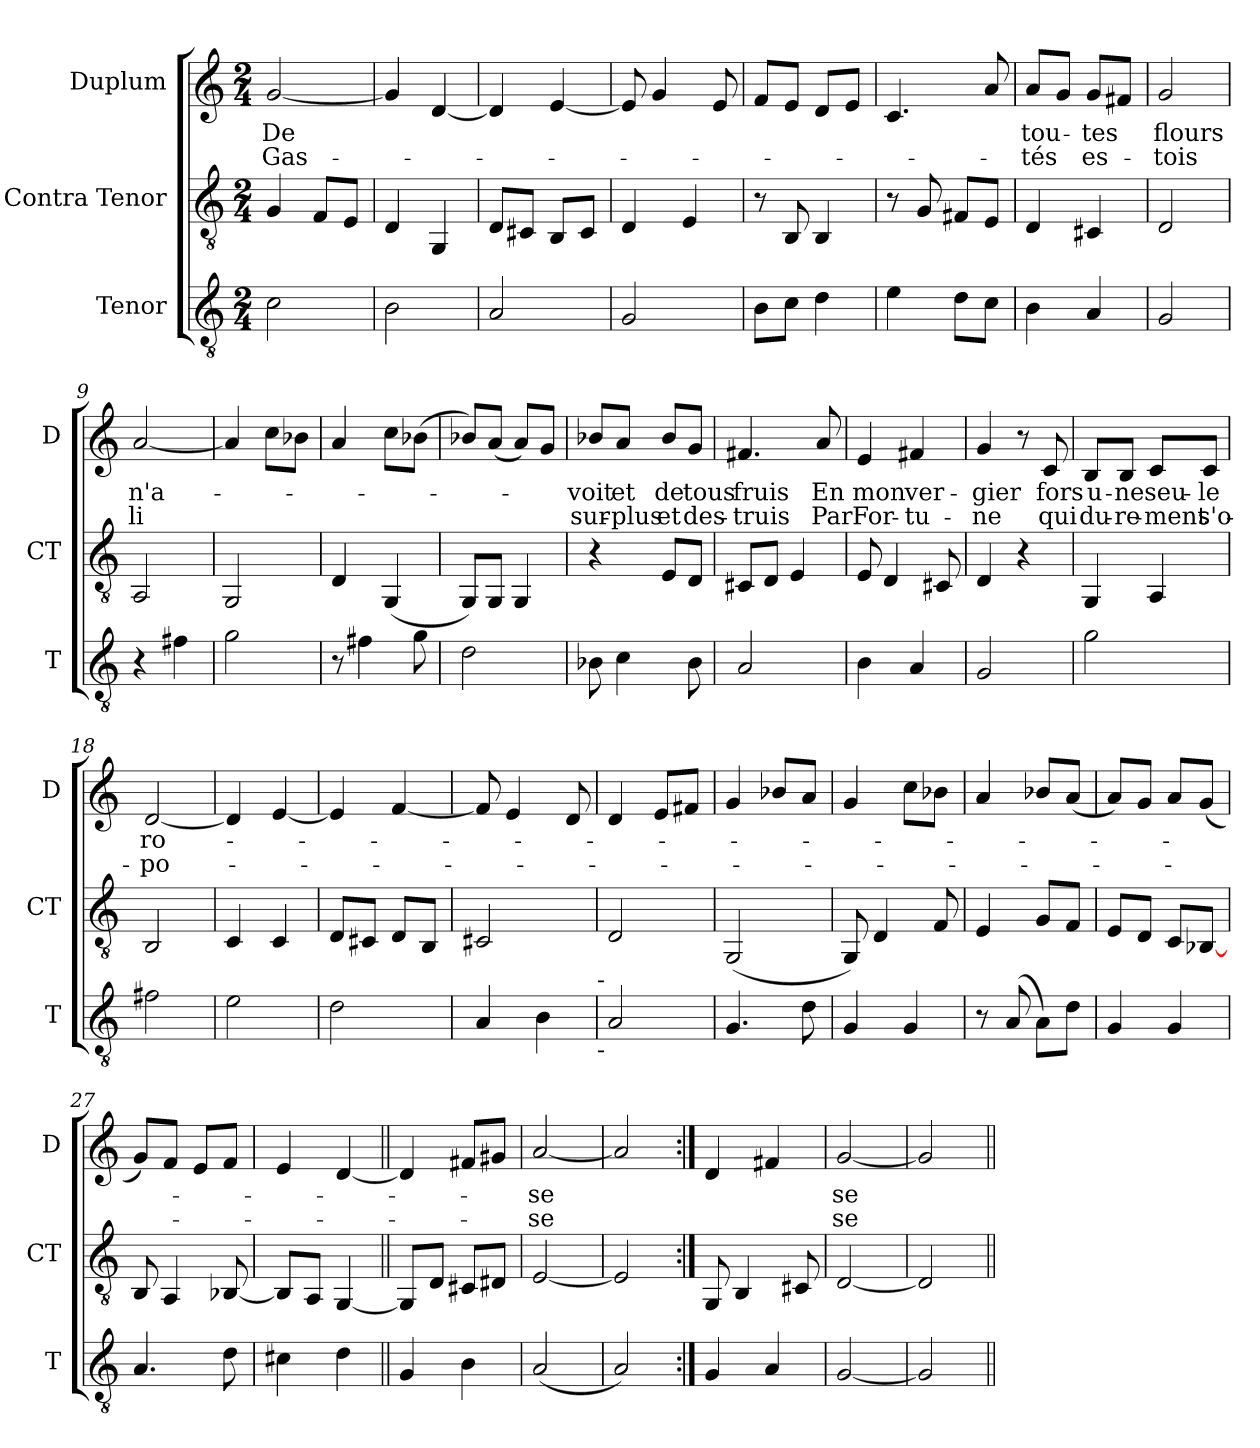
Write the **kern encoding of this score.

**kern	**kern	**kern	**text	**text
*part3	*part2	*part1	*part1	*part1
*staff3	*staff2	*staff1	*staff1	*staff1
*I"Tenor	*I"Contra  Tenor	*I"Duplum	*	*
*I'T	*I'CT	*I'D	*	*
*clefGv2	*clefGv2	*clefG2	*	*
*	*ITrd-7c-12	*	*	*
*k[]	*k[]	*k[]	*	*
*a:	*a:	*a:	*	*
*M2/4	*M2/4	*M2/4	*	*
=1	=1	=1	=1	=1
2c\	4g/	[2g/	De	Gas-
.	8f/L	.	.	.
.	8e/J	.	.	.
=2	=2	=2	=2	=2
2B\	4d/	4g/]	.	.
.	4G/	[4d/	.	.
=3	=3	=3	=3	=3
2A/	8d/L	4d/]	.	.
.	8c#X/J	.	.	.
.	8B/L	[4e/	.	.
.	8c#/J	.	.	.
=4	=4	=4	=4	=4
2G/	4d/	8e/]	.	.
.	.	4g/	.	.
.	4e/	.	.	.
.	.	8e/	.	.
=5	=5	=5	=5	=5
8B\L	8r	8f/L	.	.
8c\J	8B/	8e/J	.	.
4d\	4B/	8d/L	.	.
.	.	8e/J	.	.
=6	=6	=6	=6	=6
4e\	8r	4.c/	.	.
.	8g/	.	.	.
8d\L	8f#X/L	.	.	.
8c\J	8e/J	8a/	.	.
!!LO:LB:g=z
=7	=7	=7	=7	=7
4B\	4d/	8a/L	tou-	-tés
.	.	8g/J	.	.
4A/	4c#X/	8g/L	-tes	es-
.	.	8f#X/J	.	.
=8	=8	=8	=8	=8
2G/	2d/	2g/	flours	-tois
=9	=9	=9	=9	=9
4r	2A/	[2a/	n'a-	li
4f#X\	.	.	.	.
=10	=10	=10	=10	=10
2g\	2G/	4a/]	.	.
.	.	8cc\L	.	.
.	.	8b-X\J	.	.
=11	=11	=11	=11	=11
8r	4d/	4a/	.	.
4f#X\	.	.	.	.
.	(4G/	8cc\L	.	.
8g\	.	(8b-X\J	.	.
=12	=12	=12	=12	=12
2d\	8G/L)	8b-X/L)	.	.
.	8G/J	(8a/J	.	.
.	4G/	8a/L)	.	.
.	.	8g/J	.	.
!!LO:LB:g=z
=13	=13	=13	=13	=13
8B-X\	4r	8b-X/L	-voit	sur-
4c\	.	8a/J	et	-plus
.	8e/L	8b-/L	de	et
8B-\	8d/J	8g/J	tous	des-
=14	=14	=14	=14	=14
2A/	8c#X/L	4.f#X/	fruis	-truis
.	8d/J	.	.	.
.	4e/	.	.	.
.	.	8a/	En	Par
=15	=15	=15	=15	=15
4B\	8e/	4e/	mon	For-
.	4d/	.	.	.
4A/	.	4f#X/	ver-	-tu-
.	8c#X/	.	.	.
=16	=16	=16	=16	=16
2G/	4d/	4g/	-gier	-ne
.	4r	8r	.	.
.	.	8c/	fors	qui
=17	=17	=17	=17	=17
2g\	4G/	8B/L	u-	du-
.	.	8B/J	-ne	-re-
.	4A/	8c/L	seu-	-ment
.	.	8c/J	-le	s'o-
=18	=18	=18	=18	=18
2f#X\	2B/	[2d/	ro-	-po-
!!LO:LB:g=z
=19	=19	=19	=19	=19
2e\	4c/	4d/]	.	.
.	4c/	[4e/	.	.
=20	=20	=20	=20	=20
2d\	8d/L	4e/]	.	.
.	8c#X/J	.	.	.
.	8d/L	[4f/	.	.
.	8B/J	.	.	.
=21	=21	=21	=21	=21
4A/	2c#X/	8f/]	.	.
.	.	4e/	.	.
4B\	.	.	.	.
.	.	8d/	.	.
!LO:TX:b:t=-	!	!	!	!
!LO:TX:t=-	!	!	!	!
=22	=22	=22	=22	=22
2A/	2d/	4d/	.	.
.	.	8e/L	.	.
.	.	8f#X/J	.	.
=23	=23	=23	=23	=23
4.G/	(2G/	4g/	.	.
.	.	8b-X/L	.	.
8d\	.	8a/J	.	.
=24	=24	=24	=24	=24
4G/	8G/)	4g/	.	.
.	4d/	.	.	.
4G/	.	8cc\L	.	.
.	8f/	8b-X\J	.	.
!!LO:PB:g=z
=25	=25	=25	=25	=25
8r	4e/	4a/	.	.
(8A/	.	.	.	.
8A\L)	8g/L	8b-X/L	.	.
8d\J	8f/J	(8a/J	.	.
=26	=26	=26	=26	=26
4G/	8e/L	8a/L)	.	.
.	8d/J	8g/J	.	.
4G/	8c/L	8a/L	.	.
.	[8B-X/J	(8g/J	.	.
=27	=27	=27	=27	=27
4.A/	8B/	8g/L)	.	.
.	4A/	8f/J	.	.
.	.	8e/L	.	.
8d\	[8B-X/	8f/J	.	.
=28	=28	=28	=28	=28
4c#X\	8B-/L]	4e/	.	.
.	8A/J	.	.	.
4d\	[4G/	[4d/	.	.
=29||	=29||	=29||	=29||	=29||
4G/	8G/L]	4d/]	.	.
.	8d/J	.	.	.
4B\	8c#X/L	8f#X/L	.	.
.	8d#X/J	8g#X/J	.	.
=30	=30	=30	=30	=30
(2A/	[2e/	[2a/	-se	-se
!!LO:LB:g=z
=31	=31	=31	=31	=31
2A/)	2e/]	2a/]	.	.
=32:|!	=32:|!	=32:|!	=32:|!	=32:|!
4G/	8G/	4d/	.	.
.	4B/	.	.	.
4A/	.	4f#X/	.	.
.	8c#X/	.	.	.
=33	=33	=33	=33	=33
[2G/	[2d/	[2g/	se	se
=34	=34	=34	=34	=34
2G/]	2d/]	2g/]	.	.
=||	=||	=||	=||	=||
*-	*-	*-	*-	*-
